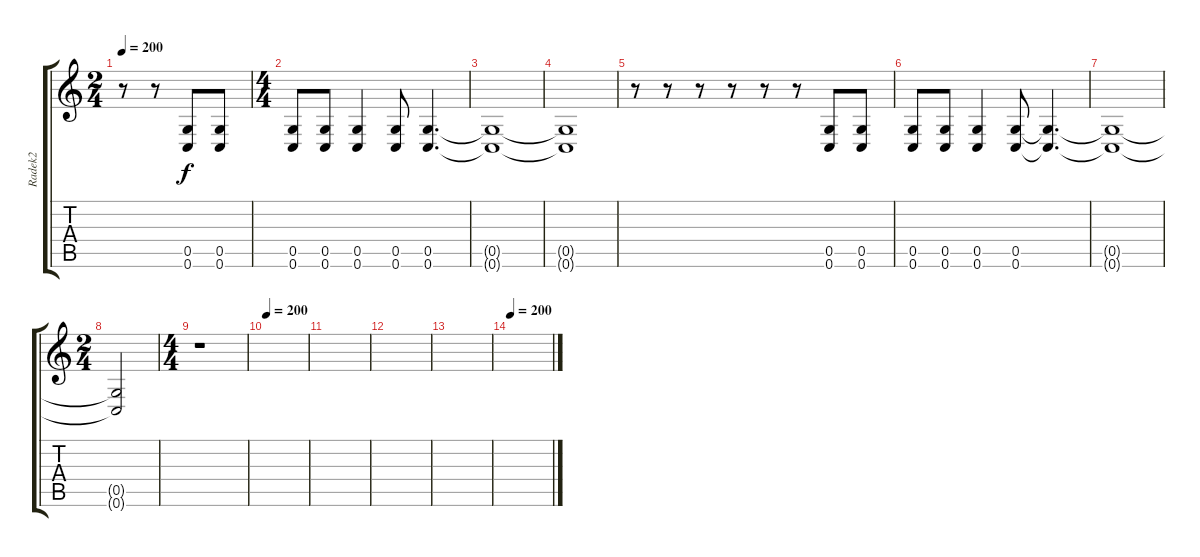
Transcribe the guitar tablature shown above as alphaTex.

\track ("Radek2" "Radek2") {instrument distortionguitar}
\staff {score tabs}
\tuning (C4 A3 F3 C3 G2 C2) {hide}
\ts (2 4)
\tempo 200
\clef g2
\ks c
r.8{dy f} r.8 (0.5 0.6).8 (0.5 0.6).8 |
\ts (4 4)
(0.5 0.6).8 (0.5 0.6).8 (0.5 0.6).4 (0.5 0.6).8 (0.5 0.6).4{d} |
(0.5{t} 0.6{t}).1 |
(0.5{t} 0.6{t}).1 |
r.8 r.8 r.8 r.8 r.8 r.8 (0.5 0.6).8 (0.5 0.6).8 |
(0.5 0.6).8 (0.5 0.6).8 (0.5 0.6).4 (0.5 0.6).8 (0.5{t} 0.6{t}).4{d} |
(0.5{t} 0.6{t}).1 |
\ts (2 4)
(0.5{t} 0.6{t}).2 |
\ts (4 4)
r.1 |
\tempo 200
|
|
|
|
\tempo 200
